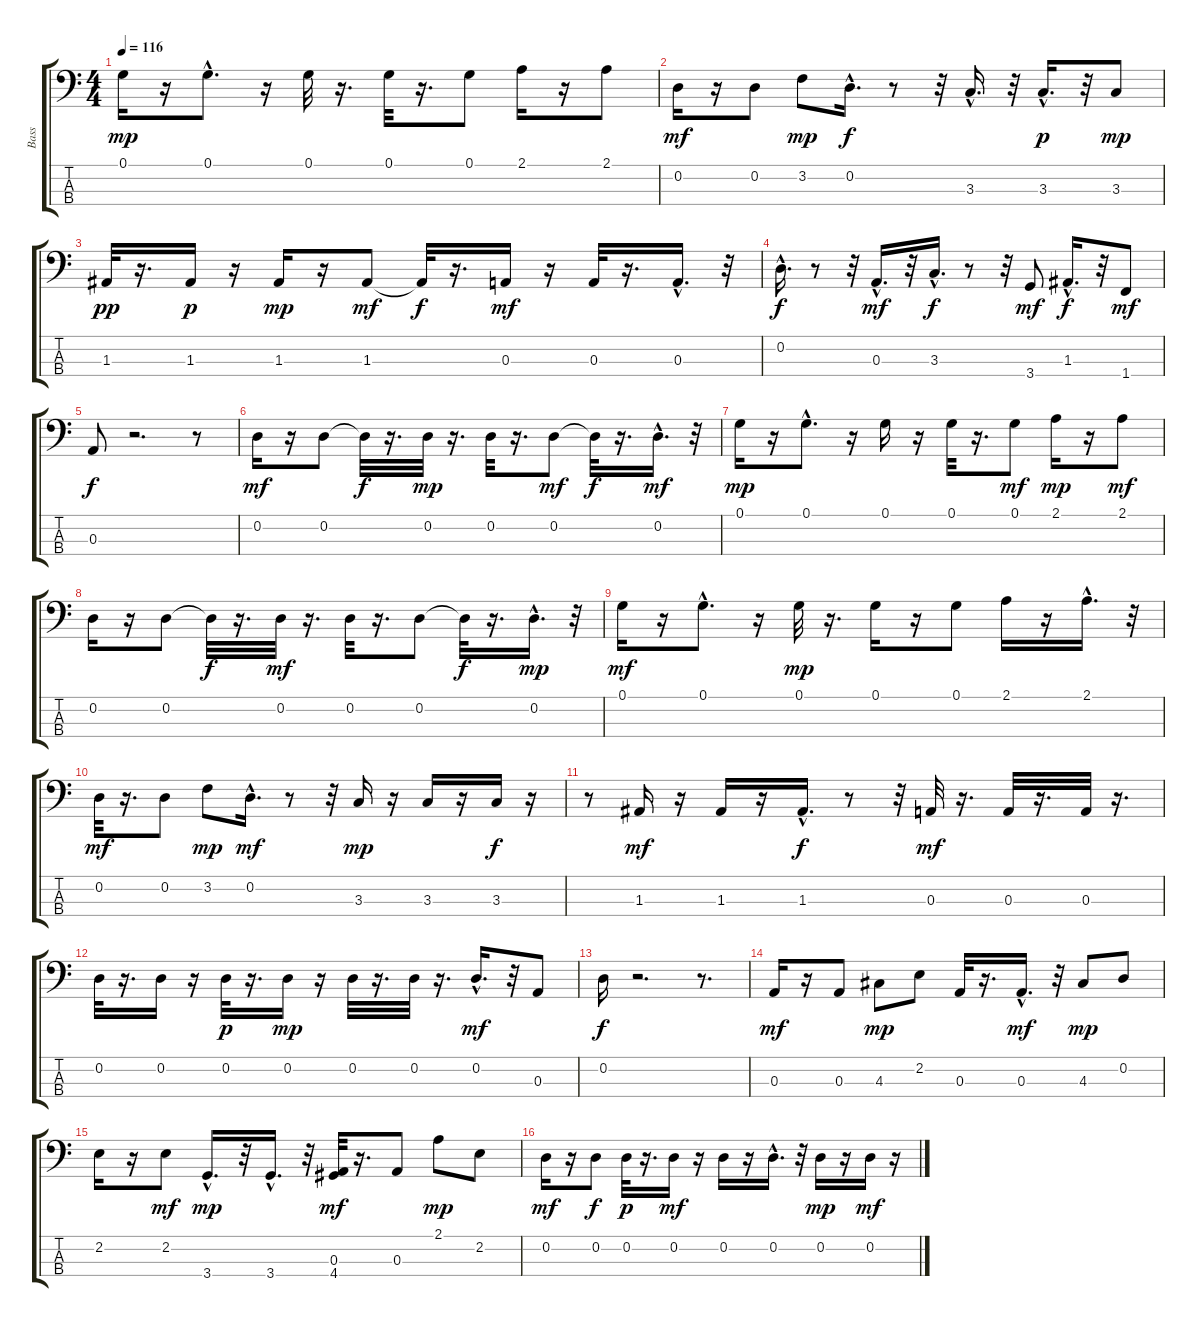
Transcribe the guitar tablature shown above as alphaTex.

\track ("Bass" "Bass") {instrument electricbassfinger}
\staff {score tabs}
\tuning (G2 D2 A1 E1) {hide}
\ts (4 4)
\tempo 116
\clef f4
\ks c
0.1.16{dy mp} r.16 0.1{hac}.8{d} r.16 0.1.32 r.16{d} 0.1.32 r.16{d} 0.1.8 2.1.16 r.16 2.1.8 |
0.2.16{dy mf} r.16 0.2.8 3.2.8{dy mp} 0.2{hac}.16{d dy f} r.8 r.32 3.3{hac}.16{d} r.32 3.3{hac}.16{d dy p} r.32 3.3.8{dy mp} |
1.3.32{dy pp} r.16{d} 1.3.16{dy p} r.16 1.3.16{dy mp} r.16 1.3.8{dy mf} 1.3{t}.32{dy f} r.16{d} 0.3.16{dy mf} r.16 0.3.32 r.16{d} 0.3{hac}.16{d} r.32 |
0.2{hac}.16{d dy f} r.8 r.32 0.3{hac}.16{d dy mf} r.32 3.3{hac}.16{d dy f} r.8 r.32 3.4.8{dy mf} 1.3{hac}.16{d dy f} r.32 1.4.8{dy mf} |
0.3.8{dy f} r.2{d} r.8 |
0.2.16{dy mf} r.16 0.2.8 0.2{t}.32{dy f} r.16{d} 0.2.32{dy mp} r.16{d} 0.2.32 r.16{d} 0.2.8{dy mf} 0.2{t}.32{dy f} r.16{d} 0.2{hac}.16{d dy mf} r.32 |
0.1.16{dy mp} r.16 0.1{hac}.8{d} r.16 0.1.16 r.16 0.1.32 r.16{d} 0.1.8{dy mf} 2.1.16{dy mp} r.16 2.1.8{dy mf} |
0.2.16 r.16 0.2.8 0.2{t}.32{dy f} r.16{d} 0.2.32{dy mf} r.16{d} 0.2.32 r.16{d} 0.2.8 0.2{t}.32{dy f} r.16{d} 0.2{hac}.16{d dy mp} r.32 |
0.1.16{dy mf} r.16 0.1{hac}.8{d} r.16 0.1.32{dy mp} r.16{d} 0.1.16 r.16 0.1.8 2.1.16 r.16 2.1{hac}.16{d} r.32 |
0.2.32{dy mf} r.16{d} 0.2.8 3.2.8{dy mp} 0.2{hac}.16{d dy mf} r.8 r.32 3.3.16{dy mp} r.16 3.3.16 r.16 3.3.16{dy f} r.16 |
r.8 1.3.16{dy mf} r.16 1.3.16 r.16 1.3{hac}.16{d dy f} r.8 r.32 0.3.32{dy mf} r.16{d} 0.3.32 r.16{d} 0.3.32 r.16{d} |
0.2.32 r.16{d} 0.2.16 r.16 0.2.32{dy p} r.16{d} 0.2.16{dy mp} r.16 0.2.32 r.16{d} 0.2.32 r.16{d} 0.2{hac}.16{d dy mf} r.32 0.3.8 |
0.2.16{dy f} r.2{d} r.8{d} |
0.3.16{dy mf} r.16 0.3.8 4.3.8{dy mp} 2.2.8 0.3.32 r.16{d} 0.3{hac}.16{d dy mf} r.32 4.3.8{dy mp} 0.2.8 |
2.2.16 r.16 2.2.8{dy mf} 3.4{hac}.16{d dy mp} r.32 3.4{hac}.16{d} r.32 (0.3 4.4).32{dy mf} r.16{d} 0.3.8 2.1.8{dy mp} 2.2.8 |
0.2.16{dy mf} r.16 0.2.8{dy f} 0.2.32{dy p} r.16{d} 0.2.16{dy mf} r.16 0.2.16 r.16 0.2{hac}.16{d} r.32 0.2.16{dy mp} r.16 0.2.16{dy mf} r.16
